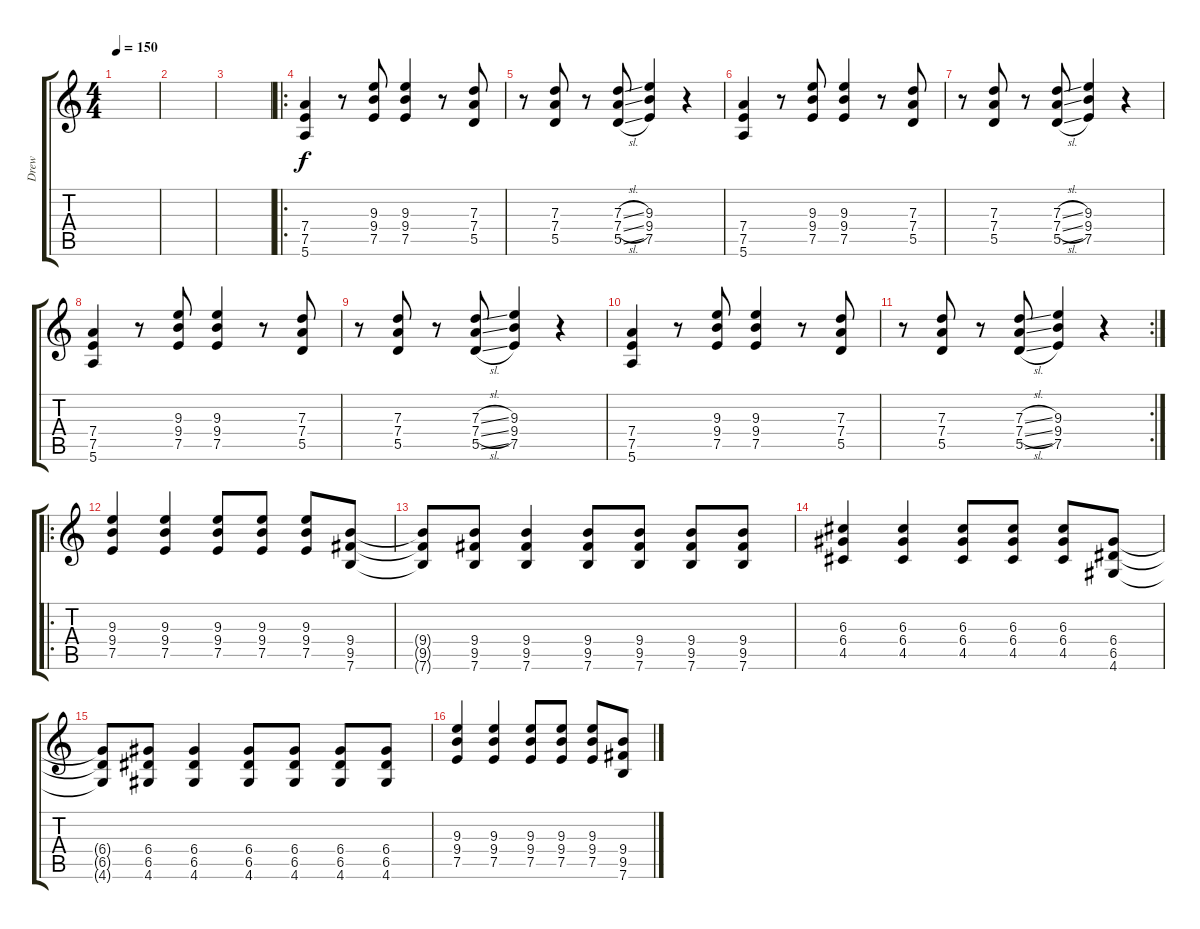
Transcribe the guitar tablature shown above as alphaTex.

\track ("Drew" "Drew") {instrument distortionguitar}
\staff {score tabs}
\tuning (E4 B3 G3 D3 A2 E2) {hide}
\ts (4 4)
\tempo 150
\clef g2
\ks c
|
|
|
\ro
(7.4 7.5 5.6).4 r.8 (9.3 9.4 7.5).8 (9.3 9.4 7.5).4 r.8 (7.3 7.4 5.5).8 |
r.8 (7.3 7.4 5.5).8 r.8 (7.3{sl} 7.4{sl} 5.5{sl}).8 (9.3 9.4 7.5).4 r.4 |
(7.4 7.5 5.6).4 r.8 (9.3 9.4 7.5).8 (9.3 9.4 7.5).4 r.8 (7.3 7.4 5.5).8 |
r.8 (7.3 7.4 5.5).8 r.8 (7.3{sl} 7.4{sl} 5.5{sl}).8 (9.3 9.4 7.5).4 r.4 |
(7.4 7.5 5.6).4 r.8 (9.3 9.4 7.5).8 (9.3 9.4 7.5).4 r.8 (7.3 7.4 5.5).8 |
r.8 (7.3 7.4 5.5).8 r.8 (7.3{sl} 7.4{sl} 5.5{sl}).8 (9.3 9.4 7.5).4 r.4 |
(7.4 7.5 5.6).4 r.8 (9.3 9.4 7.5).8 (9.3 9.4 7.5).4 r.8 (7.3 7.4 5.5).8 |
\rc 2
r.8 (7.3 7.4 5.5).8 r.8 (7.3{sl} 7.4{sl} 5.5{sl}).8 (9.3 9.4 7.5).4 r.4 |
\ro
(9.3 9.4 7.5).4 (9.3 9.4 7.5).4 (9.3 9.4 7.5).8 (9.3 9.4 7.5).8 (9.3 9.4 7.5).8 (9.4 9.5 7.6).8 |
(9.4{t} 9.5{t} 7.6{t}).8 (9.4 9.5 7.6).8 (9.4 9.5 7.6).4 (9.4 9.5 7.6).8 (9.4 9.5 7.6).8 (9.4 9.5 7.6).8 (9.4 9.5 7.6).8 |
(6.3 6.4 4.5).4 (6.3 6.4 4.5).4 (6.3 6.4 4.5).8 (6.3 6.4 4.5).8 (6.3 6.4 4.5).8 (6.4 6.5 4.6).8 |
(6.4{t} 6.5{t} 4.6{t}).8 (6.4 6.5 4.6).8 (6.4 6.5 4.6).4 (6.4 6.5 4.6).8 (6.4 6.5 4.6).8 (6.4 6.5 4.6).8 (6.4 6.5 4.6).8 |
(9.3 9.4 7.5).4 (9.3 9.4 7.5).4 (9.3 9.4 7.5).8 (9.3 9.4 7.5).8 (9.3 9.4 7.5).8 (9.4 9.5 7.6).8
